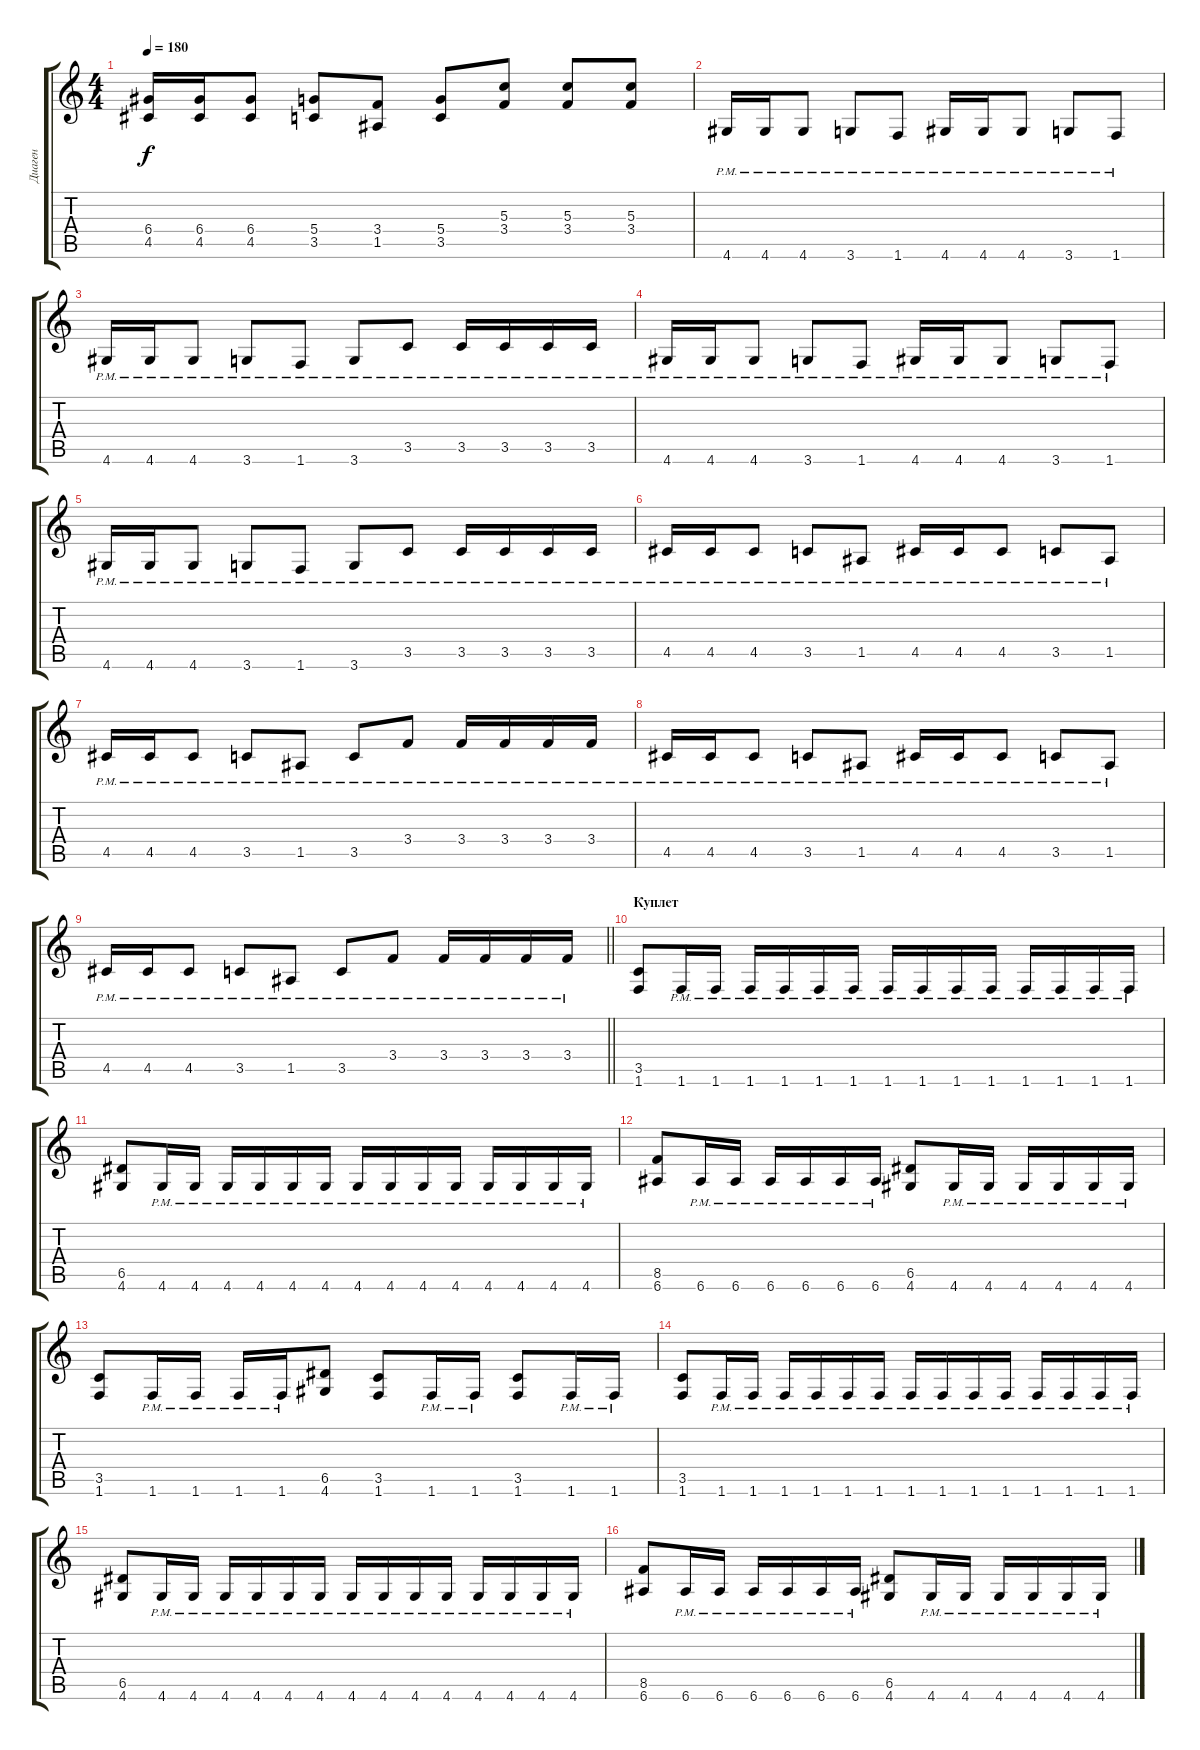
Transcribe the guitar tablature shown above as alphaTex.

\track ("Диаген" "Диаген") {instrument distortionguitar}
\staff {score tabs}
\tuning (E4 B3 G3 D3 A2 E2) {hide}
\ts (4 4)
\tempo 180
\clef g2
\ks c
(6.4 4.5).16{dy f} (6.4 4.5).16 (6.4 4.5).8 (5.4 3.5).8 (3.4 1.5).8 (5.4 3.5).8 (5.3 3.4).8 (5.3 3.4).8 (5.3 3.4).8 |
4.6{pm}.16 4.6{pm}.16 4.6{pm}.8 3.6{pm}.8 1.6{pm}.8 4.6{pm}.16 4.6{pm}.16 4.6{pm}.8 3.6{pm}.8 1.6{pm}.8 |
4.6{pm}.16 4.6{pm}.16 4.6{pm}.8 3.6{pm}.8 1.6{pm}.8 3.6{pm}.8 3.5{pm}.8 3.5{pm}.16 3.5{pm}.16 3.5{pm}.16 3.5{pm}.16 |
4.6{pm}.16 4.6{pm}.16 4.6{pm}.8 3.6{pm}.8 1.6{pm}.8 4.6{pm}.16 4.6{pm}.16 4.6{pm}.8 3.6{pm}.8 1.6{pm}.8 |
4.6{pm}.16 4.6{pm}.16 4.6{pm}.8 3.6{pm}.8 1.6{pm}.8 3.6{pm}.8 3.5{pm}.8 3.5{pm}.16 3.5{pm}.16 3.5{pm}.16 3.5{pm}.16 |
4.5{pm}.16 4.5{pm}.16 4.5{pm}.8 3.5{pm}.8 1.5{pm}.8 4.5{pm}.16 4.5{pm}.16 4.5{pm}.8 3.5{pm}.8 1.5{pm}.8 |
4.5{pm}.16 4.5{pm}.16 4.5{pm}.8 3.5{pm}.8 1.5{pm}.8 3.5{pm}.8 3.4{pm}.8 3.4{pm}.16 3.4{pm}.16 3.4{pm}.16 3.4{pm}.16 |
4.5{pm}.16 4.5{pm}.16 4.5{pm}.8 3.5{pm}.8 1.5{pm}.8 4.5{pm}.16 4.5{pm}.16 4.5{pm}.8 3.5{pm}.8 1.5{pm}.8 |
\barLineRight lightlight
4.5{pm}.16 4.5{pm}.16 4.5{pm}.8 3.5{pm}.8 1.5{pm}.8 3.5{pm}.8 3.4{pm}.8 3.4{pm}.16 3.4{pm}.16 3.4{pm}.16 3.4{pm}.16 |
\section ("" "Куплет")
(3.5 1.6).8 1.6{pm}.16 1.6{pm}.16 1.6{pm}.16 1.6{pm}.16 1.6{pm}.16 1.6{pm}.16 1.6{pm}.16 1.6{pm}.16 1.6{pm}.16 1.6{pm}.16 1.6{pm}.16 1.6{pm}.16 1.6{pm}.16 1.6{pm}.16 |
(6.5 4.6).8 4.6{pm}.16 4.6{pm}.16 4.6{pm}.16 4.6{pm}.16 4.6{pm}.16 4.6{pm}.16 4.6{pm}.16 4.6{pm}.16 4.6{pm}.16 4.6{pm}.16 4.6{pm}.16 4.6{pm}.16 4.6{pm}.16 4.6{pm}.16 |
(8.5 6.6).8 6.6{pm}.16 6.6{pm}.16 6.6{pm}.16 6.6{pm}.16 6.6{pm}.16 6.6{pm}.16 (6.5 4.6).8 4.6{pm}.16 4.6{pm}.16 4.6{pm}.16 4.6{pm}.16 4.6{pm}.16 4.6{pm}.16 |
(3.5 1.6).8 1.6{pm}.16 1.6{pm}.16 1.6{pm}.16 1.6{pm}.16 (6.5 4.6).8 (3.5 1.6).8 1.6{pm}.16 1.6{pm}.16 (3.5 1.6).8 1.6{pm}.16 1.6{pm}.16 |
(3.5 1.6).8 1.6{pm}.16 1.6{pm}.16 1.6{pm}.16 1.6{pm}.16 1.6{pm}.16 1.6{pm}.16 1.6{pm}.16 1.6{pm}.16 1.6{pm}.16 1.6{pm}.16 1.6{pm}.16 1.6{pm}.16 1.6{pm}.16 1.6{pm}.16 |
(6.5 4.6).8 4.6{pm}.16 4.6{pm}.16 4.6{pm}.16 4.6{pm}.16 4.6{pm}.16 4.6{pm}.16 4.6{pm}.16 4.6{pm}.16 4.6{pm}.16 4.6{pm}.16 4.6{pm}.16 4.6{pm}.16 4.6{pm}.16 4.6{pm}.16 |
(8.5 6.6).8 6.6{pm}.16 6.6{pm}.16 6.6{pm}.16 6.6{pm}.16 6.6{pm}.16 6.6{pm}.16 (6.5 4.6).8 4.6{pm}.16 4.6{pm}.16 4.6{pm}.16 4.6{pm}.16 4.6{pm}.16 4.6{pm}.16
